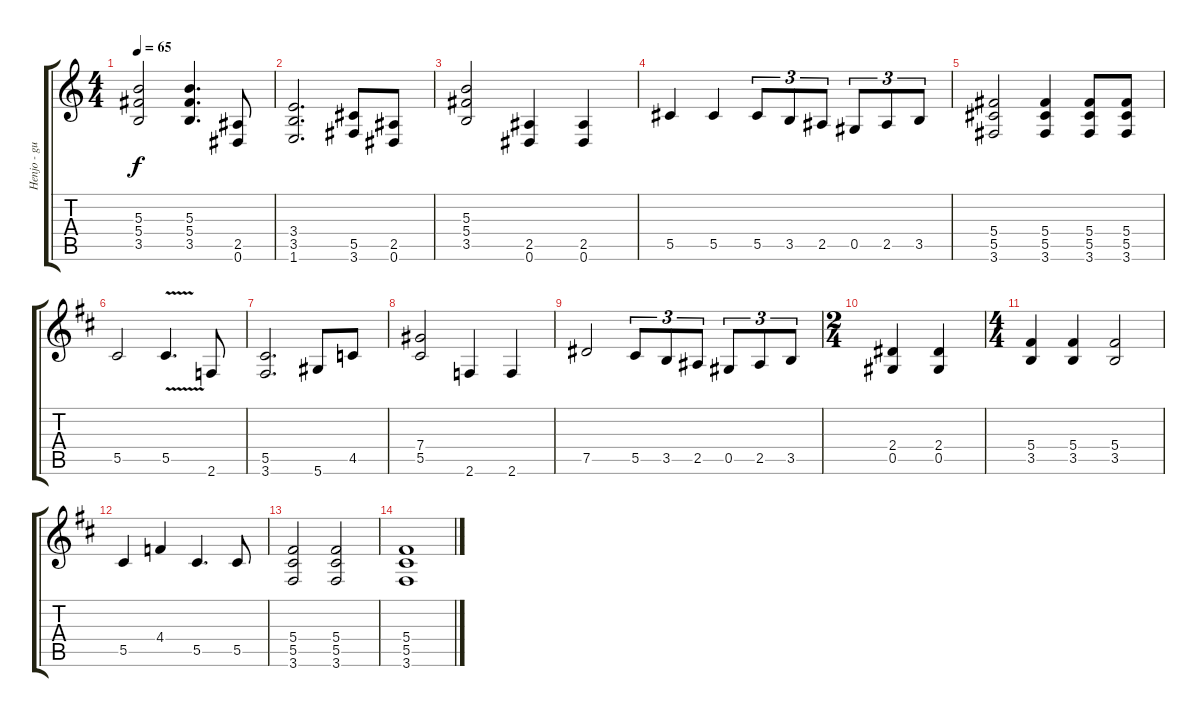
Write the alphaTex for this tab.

\track ("Henjo - guitare" "Henjo - gu") {instrument distortionguitar}
\staff {score tabs}
\tuning (Eb4 Bb3 Gb3 Db3 Ab2 Eb2) {hide}
\ts (4 4)
\tempo 65
\clef g2
\ks c
(5.3 5.4 3.5).2{dy f} (5.3 5.4 3.5).4{d} (2.5 0.6).8 |
(3.4 3.5 1.6).2{d} (5.5 3.6).8 (2.5 0.6).8 |
(5.3 5.4 3.5).2 (2.5 0.6).4 (2.5 0.6).4 |
5.5.4 5.5.4 5.5.8{tu (3 2)} 3.5.8{tu (3 2)} 2.5.8{tu (3 2)} 0.5.8{tu (3 2)} 2.5.8{tu (3 2)} 3.5.8{tu (3 2)} |
(5.4 5.5 3.6).2 (5.4 5.5 3.6).4 (5.4 5.5 3.6).8 (5.4 5.5 3.6).8 |
\ks d
5.5.2 5.5{v}.4{d} 2.6.8 |
(5.5 3.6).2{d} 5.6.8 4.5.8 |
(7.4 5.5).2 2.6.4 2.6.4 |
7.5.2 5.5.8{tu (3 2)} 3.5.8{tu (3 2)} 2.5.8{tu (3 2)} 0.5.8{tu (3 2)} 2.5.8{tu (3 2)} 3.5.8{tu (3 2)} |
\ts (2 4)
(2.4 0.5).4 (2.4 0.5).4 |
\ts (4 4)
(5.4 3.5).4 (5.4 3.5).4 (5.4 3.5).2 |
5.5.4 4.4.4 5.5.4{d} 5.5.8 |
(5.4 5.5 3.6).2 (5.4 5.5 3.6).2 |
(5.4 5.5 3.6).1
